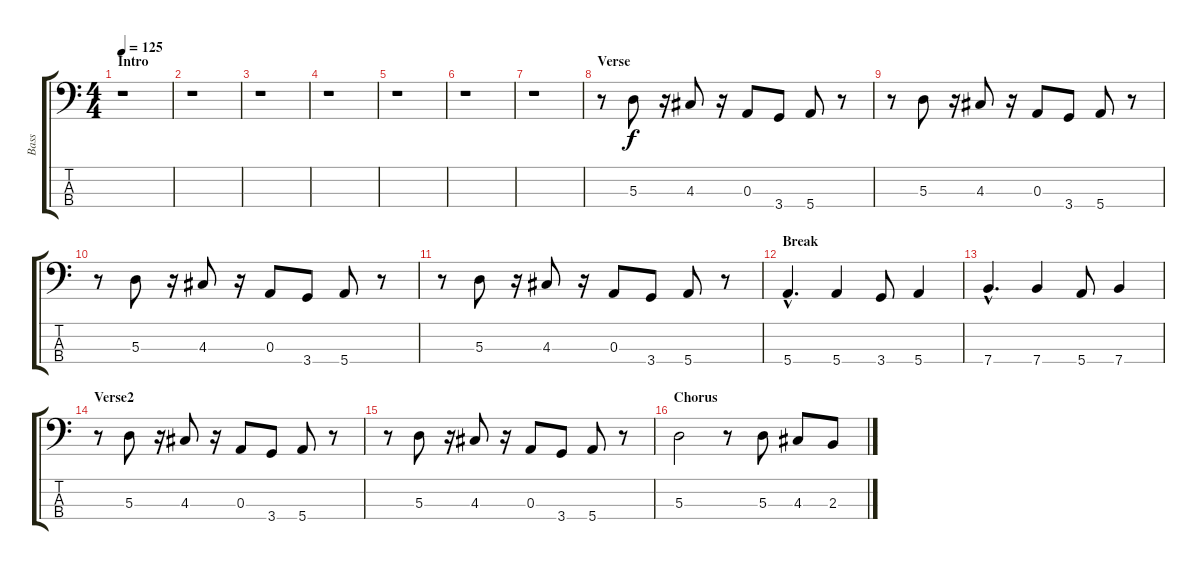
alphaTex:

\track ("Bass" "Bass") {instrument electricbassfinger}
\staff {score tabs}
\tuning (G2 D2 A1 E1) {hide}
\ts (4 4)
\section ("" "Intro")
\tempo 125
\clef f4
\ks c
r.1{dy f instrument electricbassfinger} |
r.1 |
r.1 |
r.1 |
r.1 |
r.1 |
r.1 |
\section ("" "Verse")
r.8 5.3.8 r.16 4.3.8 r.16 0.3.8 3.4.8 5.4.8 r.8 |
r.8 5.3.8 r.16 4.3.8 r.16 0.3.8 3.4.8 5.4.8 r.8 |
r.8 5.3.8 r.16 4.3.8 r.16 0.3.8 3.4.8 5.4.8 r.8 |
r.8 5.3.8 r.16 4.3.8 r.16 0.3.8 3.4.8 5.4.8 r.8 |
\section ("" "Break")
5.4{hac}.4{d} 5.4.4 3.4.8 5.4.4 |
7.4{hac}.4{d} 7.4.4 5.4.8 7.4.4 |
\section ("" "Verse2")
r.8 5.3.8 r.16 4.3.8 r.16 0.3.8 3.4.8 5.4.8 r.8 |
r.8 5.3.8 r.16 4.3.8 r.16 0.3.8 3.4.8 5.4.8 r.8 |
\section ("" "Chorus")
5.3.2 r.8 5.3.8 4.3.8 2.3.8
